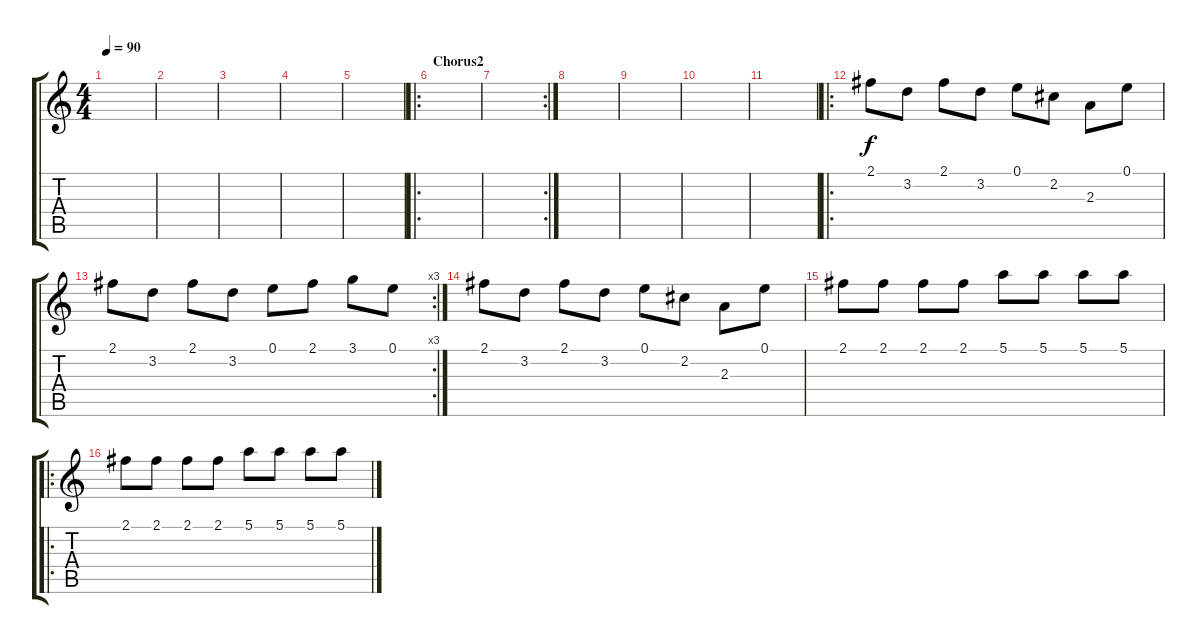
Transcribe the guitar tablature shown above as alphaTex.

\track "" {instrument distortionguitar}
\staff {score tabs}
\tuning (E4 B3 G3 D3 A2 E2) {hide}
\ts (4 4)
\tempo 90
\clef g2
\ks c
|
|
|
|
|
\ro
\section ("" "Chorus2")
|
\rc 2
|
|
|
|
|
\ro
2.1.8 3.2.8 2.1.8 3.2.8 0.1.8 2.2.8 2.3.8 0.1.8 |
\rc 3
2.1.8 3.2.8 2.1.8 3.2.8 0.1.8 2.1.8 3.1.8 0.1.8 |
2.1.8 3.2.8 2.1.8 3.2.8 0.1.8 2.2.8 2.3.8 0.1.8 |
2.1.8 2.1.8 2.1.8 2.1.8 5.1.8 5.1.8 5.1.8 5.1.8 |
\ro
2.1.8 2.1.8 2.1.8 2.1.8 5.1.8 5.1.8 5.1.8 5.1.8
